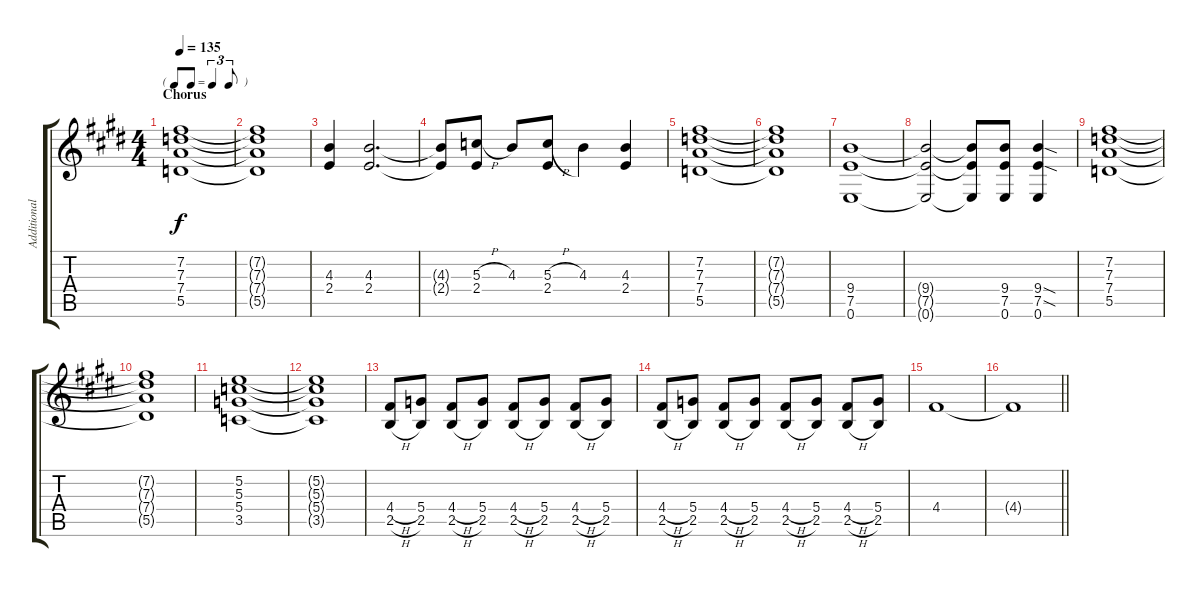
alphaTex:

\track ("Additional Guitar" "Additional") {instrument overdrivenguitar}
\staff {score tabs}
\tuning (E4 B3 G3 D3 A2 E2) {hide}
\ts (4 4)
\tf triplet8th
\section ("" "Chorus")
\tempo 135
\clef g2
\ks e
(7.2 7.3 7.4 5.5).1{dy f volume 16} |
(7.2{t} 7.3{t} 7.4{t} 5.5{t}).1 |
(4.3 2.4).4 (4.3 2.4).2{d} |
(4.3{t} 2.4{t}).8 (5.3{h} 2.4).8 4.3.8 (5.3{h} 2.4).8 4.3.4 (4.3 2.4).4 |
(7.2 7.3 7.4 5.5).1 |
(7.2{t} 7.3{t} 7.4{t} 5.5{t}).1 |
(9.4 7.5 0.6).1 |
(9.4{t} 7.5{t} 0.6{t}).2 (9.4{t} 7.5{t} 0.6{t}).8 (9.4 7.5 0.6).8 (9.4{sod} 7.5{sod} 0.6).4 |
(7.2 7.3 7.4 5.5).1 |
(7.2{t} 7.3{t} 7.4{t} 5.5{t}).1 |
(5.2 5.3 5.4 3.5).1 |
(5.2{t} 5.3{t} 5.4{t} 3.5{t}).1 |
(4.4{h} 2.5{h}).8 (5.4 2.5).8 (4.4{h} 2.5{h}).8 (5.4 2.5).8 (4.4{h} 2.5{h}).8 (5.4 2.5).8 (4.4{h} 2.5{h}).8 (5.4 2.5).8 |
(4.4{h} 2.5{h}).8 (5.4 2.5).8 (4.4{h} 2.5{h}).8 (5.4 2.5).8 (4.4{h} 2.5{h}).8 (5.4 2.5).8 (4.4{h} 2.5{h}).8 (5.4 2.5).8 |
4.4.1 |
\barLineRight lightlight
4.4{t}.1
